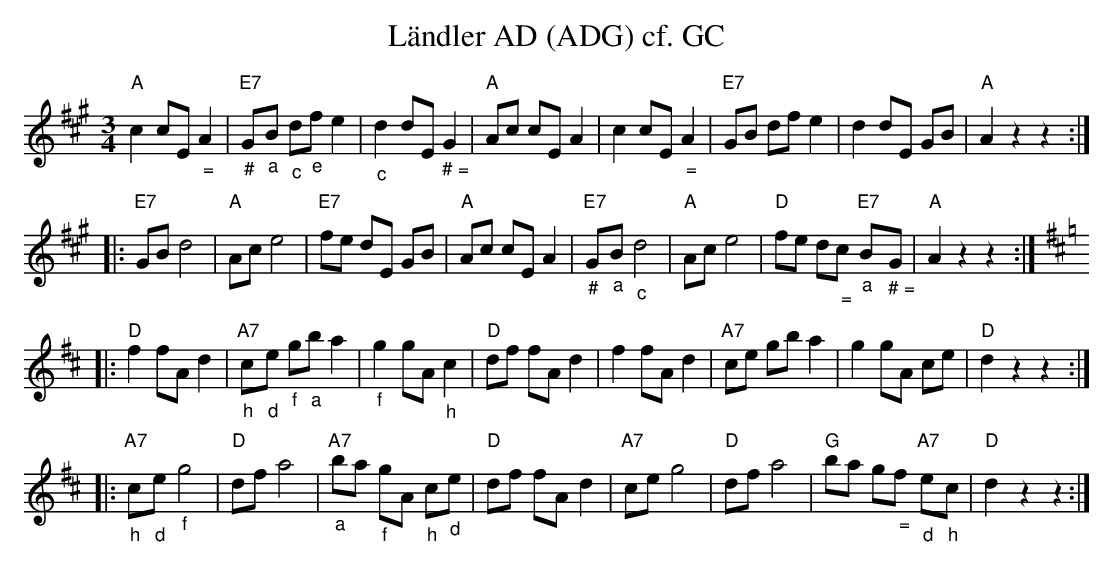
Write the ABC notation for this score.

X:1
T:L\"andler AD (ADG) cf. GC
M:3/4
L:1/8
K:Amaj%%MIDI gchordon
"A"c2cE"_ ="A2 | "E7""_#"G"_a"B "_c"d"_e"fe2 | "_c"d2dE"_ # ="G2 | "A"Ac cEA2 | c2cE"_ ="A2 | "E7"GB dfe2 | d2dE GB | "A"A2z2z2 ::
"E7"GBd4 | "A"Ace4 | "E7"fe dE GB | "A"Ac cE A2 | "E7""_#"G"_a"B"_c"d4 | "A"Ace4 | "D"fe d"_ ="c "E7""_a"B"_ # ="G | "A"A2z2z2 :: [K:Dmaj]
"D"f2fAd2 | "A7""_h"c"_d"e "_f"g"_a"ba2 | "_f"g2gA"_h"c2 | "D"df fAd2 | f2fAd2 | "A7"ce gba2 | g2gA ce | "D"d2z2z2 ::
"A7""_h"c"_d"e"_f"g4 | "D"dfa4 | "A7""_a"ba "_f"gA "_h"c"_d"e | "D"df fAd2 | "A7"ceg4 | "D"dfa4 | "G"ba g"_ ="f "A7""_d"e"_h"c | "D"d2z2z2 :|
